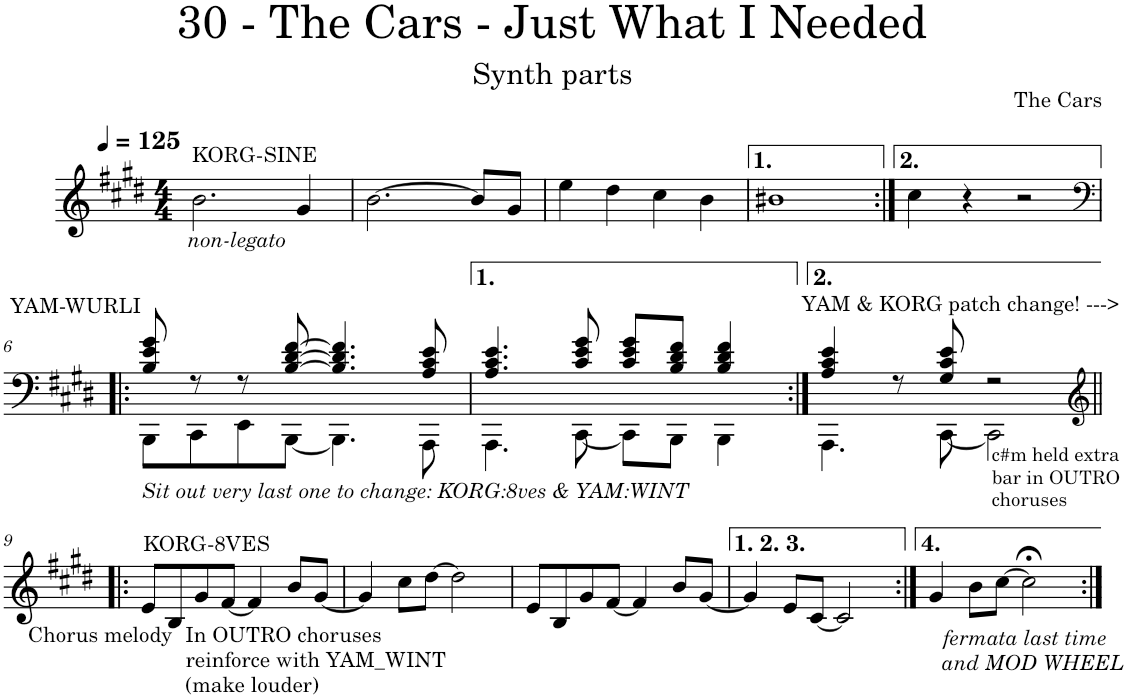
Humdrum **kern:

**kern
*part1
*staff1
*I"Piano
*I'Pno.
*clefG2
*k[f#c#g#d#]
*M4/4
*MM125
=1
!LO:TX:a:t=KORG-SINE
!LO:TX:b:i:t=non-legato
2.b\
4g#/
=2
[2.b\
8b/L]
8g#/J
=3
4ee\
4dd#\
4cc#\
4b\
=4
1b#X
=5:|!
4cc#\
4r
2r
!!LO:LB:g=z
=6!|:
*clefF4
*^
!LO:TX:a:t=YAM-WURLI	!
!LO:TX:b:i:t=Sit out very last one to change&colon; KORG&colon;8ves & YAM&colon;WINT	!
8B/ 8e/ 8g#/	8BBB\L
8r	8CC#\
8r	8EE\
[8B/ [8d#/ [8f#/	[8BBB\J
4.B/] 4.d#/] 4.f#/]	4.BBB\]
8A/ 8c#/ 8e/	8AAA\
=7	=7
4.A/ 4.c#/ 4.e/	4.AAA\
8c#/ 8e/ 8g#/	[8CC#\
8c#/ 8e/ 8g#/L	8CC#\L]
8B/ 8d#/ 8f#/J	8BBB\J
4B/ 4d#/ 4f#/	4BBB\
=8:|!	=8:|!
!LO:TX:a:t=YAM & KORG patch change! --->	!
4A/ 4c#/ 4e/	4.AAA\
8r	.
!LO:TX:b:t=c#m held extra	!
!LO:TX:b:t=bar in OUTRO	!
!LO:TX:b:t=choruses	!
8G#/ 8c#/ 8e/	[8CC#\
2r	2CC#\]
*v	*v
!!LO:LB:g=z
=9!|:
*clefG2
*^
!LO:TX:b:t=Chorus melody	!
!LO:TX:a:t=KORG-8VES	!
*v	*v
8e/L
8B/
!LO:TX:b:t=In OUTRO choruses
!LO:TX:b:t=reinforce with YAM_WINT
!LO:TX:b:t=(make louder)
8g#/
[8f#/J
4f#/]
8b/L
[8g#/J
=10
4g#/]
8cc#\L
[8dd#\J
2dd#\]
=11
8e/L
8B/
8g#/
[8f#/J
4f#/]
8b/L
[8g#/J
=12
4g#/]
8e/L
[8c#/J
2c#/]
=13:|!
!LO:TX:b:i:t=fermata last time
!LO:TX:b:t=and MOD WHEEL
4g#/
8b\L
[8cc#\J
2cc#;<\]
=:|!
*-
